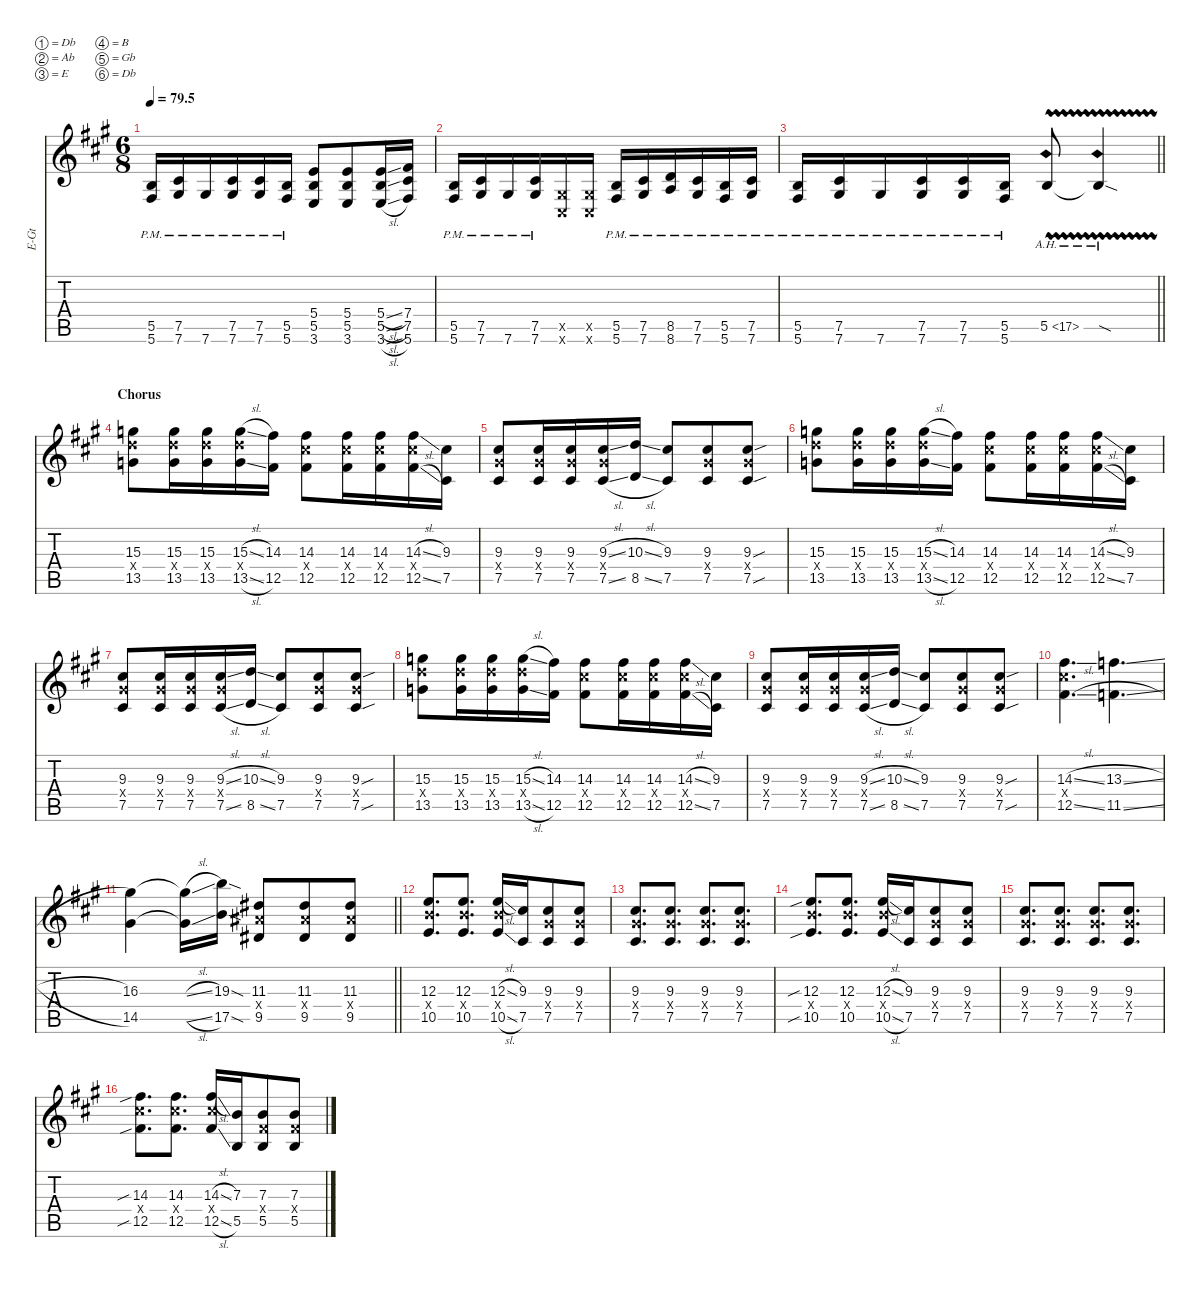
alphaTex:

\defaultSystemsLayout 4
\hideDynamics
\bracketExtendMode nobrackets
\otherSystemsTrackNameOrientation horizontal
\track ("Guitar1" "E-Gt") {instrument overdrivenguitar}
\staff {score tabs}
\tuning (Db4 Ab3 E3 B2 Gb2 Db2)
\ts (6 8)
\tempo
79.5
\accidentals auto
\clef g2
\ottava regular
\simile none
\ks a
(5.6{pm acc #} 5.5{pm acc forcenatural}).16{dy f beam Up} (7.5{pm acc #} 7.6{pm acc #}).16{beam Up} 7.6{pm acc #}.16{beam Up} (7.6{pm acc #} 7.5{pm acc #}).16{beam Up} (7.6{pm acc #} 7.5{pm acc #}).16{beam Up} (5.5{pm acc forcenatural} 5.6{pm acc #}).16{beam Up} (5.4{acc forcenatural} 3.6{acc forcenatural} 5.5{acc forcenatural}).8{beam Up} (5.4{acc forcenatural} 5.5{acc forcenatural} 3.6{acc forcenatural}).8{beam Up} (5.4{sl acc forcenatural} 5.5{sl acc forcenatural} 3.6{sl acc forcenatural}).16{beam Up} (5.6{acc #} 7.5{acc #} 7.4{acc #}).16{beam Up} |
(5.6{pm acc #} 5.5{pm acc forcenatural}).16{beam Up} (7.5{pm acc #} 7.6{pm acc #}).16{beam Up} 7.6{pm acc #}.16{beam Up} (7.6{pm acc #} 7.5{pm acc #}).16{beam Up} (0.6{x acc #} 2.5{x acc #}).16{beam Up} (0.6{x acc #} 2.5{x acc #}).16{beam Up} (5.6{pm acc #} 5.5{pm acc forcenatural}).16{beam Up} (7.6{pm acc #} 7.5{pm acc #}).16{beam Up} (8.5{pm acc forcenatural} 8.6{pm acc forcenatural}).16{beam Up} (7.6{pm acc #} 7.5{pm acc #}).16{beam Up} (5.6{pm acc #} 5.5{pm acc forcenatural}).16{beam Up} (7.5{pm acc #} 7.6{pm acc #}).16{beam Up} |
\barLineRight lightlight
(5.6{pm acc #} 5.5{pm acc forcenatural}).16{beam Up} (7.5{pm acc #} 7.6{pm acc #}).16{beam Up} 7.6{pm acc #}.16{beam Up} (7.6{pm acc #} 7.5{pm acc #}).16{beam Up} (7.6{pm acc #} 7.5{pm acc #}).16{beam Up} (5.5{pm acc forcenatural} 5.6{pm acc #}).16{beam Up} 5.5{ah 12 vw acc forcenatural}.8{beam Up} 5.5{ah 12 vw sod t acc forcenatural}.4{beam Up} |
\section ("" "Chorus")
(13.5{acc forcenatural} 15.3{acc forcenatural} 15.4{x acc forcenatural}).8{beam Down} (13.5{acc forcenatural} 15.3{acc forcenatural} 15.4{x acc forcenatural}).16{beam Down} (13.5{acc forcenatural} 15.3{acc forcenatural} 15.4{x acc forcenatural}).16{beam Down} (13.5{sl acc forcenatural} 15.3{sl acc forcenatural} 15.4{x acc forcenatural}).16{beam Down} (12.5{acc #} 14.3{acc #}).16{beam Down} (14.3{acc #} 14.4{x acc #} 12.5{acc #}).8{beam Down} (14.3{acc #} 12.5{acc #} 14.4{x acc #}).16{beam Down} (14.3{acc #} 12.5{acc #} 14.4{x acc #}).16{beam Down} (14.3{sl acc #} 12.5{sl acc #} 14.4{x acc #}).16{beam Down} (9.3{acc #} 7.5{acc #}).16{beam Down} |
(7.5{acc #} 9.4{x acc #} 9.3{acc #}).8{beam Up} (7.5{acc #} 9.4{x acc #} 9.3{acc #}).16{beam Up} (7.5{acc #} 9.4{x acc #} 9.3{acc #}).16{beam Up} (9.3{sl acc #} 9.4{x acc #} 7.5{sl acc #}).16{beam Up} (8.5{sl acc forcenatural} 10.3{sl acc forcenatural}).16{beam Up} (7.5{acc #} 9.3{acc #}).8{beam Up} (7.5{acc #} 9.4{x acc #} 9.3{acc #}).8{beam Up} (7.5{sou acc #} 9.4{x acc #} 9.3{sou acc #}).8{beam Up} |
\scale
0.380681 (13.5{acc forcenatural} 15.3{acc forcenatural} 15.4{x acc forcenatural}).8{beam Down} (13.5{acc forcenatural} 15.3{acc forcenatural} 15.4{x acc forcenatural}).16{beam Down} (13.5{acc forcenatural} 15.3{acc forcenatural} 15.4{x acc forcenatural}).16{beam Down} (13.5{sl acc forcenatural} 15.3{sl acc forcenatural} 15.4{x acc forcenatural}).16{beam Down} (12.5{acc #} 14.3{acc #}).16{beam Down} (14.3{acc #} 14.4{x acc #} 12.5{acc #}).8{beam Down} (14.3{acc #} 12.5{acc #} 14.4{x acc #}).16{beam Down} (14.3{acc #} 12.5{acc #} 14.4{x acc #}).16{beam Down} (14.3{sl acc #} 12.5{sl acc #} 14.4{x acc #}).16{beam Down} (9.3{acc #} 7.5{acc #}).16{beam Down} |
\scale
0.297174 (7.5{acc #} 9.4{x acc #} 9.3{acc #}).8{beam Up} (7.5{acc #} 9.4{x acc #} 9.3{acc #}).16{beam Up} (7.5{acc #} 9.4{x acc #} 9.3{acc #}).16{beam Up} (9.3{sl acc #} 9.4{x acc #} 7.5{sl acc #}).16{beam Up} (8.5{sl acc forcenatural} 10.3{sl acc forcenatural}).16{beam Up} (7.5{acc #} 9.3{acc #}).8{beam Up} (7.5{acc #} 9.4{x acc #} 9.3{acc #}).8{beam Up} (7.5{sou acc #} 9.4{x acc #} 9.3{sou acc #}).8{beam Up} |
\scale
0.322413 (13.5{acc forcenatural} 15.3{acc forcenatural} 15.4{x acc forcenatural}).8{beam Down} (13.5{acc forcenatural} 15.3{acc forcenatural} 15.4{x acc forcenatural}).16{beam Down} (13.5{acc forcenatural} 15.3{acc forcenatural} 15.4{x acc forcenatural}).16{beam Down} (13.5{sl acc forcenatural} 15.3{sl acc forcenatural} 15.4{x acc forcenatural}).16{beam Down} (12.5{acc #} 14.3{acc #}).16{beam Down} (14.3{acc #} 14.4{x acc #} 12.5{acc #}).8{beam Down} (14.3{acc #} 12.5{acc #} 14.4{x acc #}).16{beam Down} (14.3{acc #} 12.5{acc #} 14.4{x acc #}).16{beam Down} (14.3{sl acc #} 12.5{sl acc #} 14.4{x acc #}).16{beam Down} (9.3{acc #} 7.5{acc #}).16{beam Down} |
(7.5{acc #} 9.4{x acc #} 9.3{acc #}).8{beam Up} (7.5{acc #} 9.4{x acc #} 9.3{acc #}).16{beam Up} (7.5{acc #} 9.4{x acc #} 9.3{acc #}).16{beam Up} (9.3{sl acc #} 9.4{x acc #} 7.5{sl acc #}).16{beam Up} (8.5{sl acc forcenatural} 10.3{sl acc forcenatural}).16{beam Up} (7.5{acc #} 9.3{acc #}).8{beam Up} (7.5{acc #} 9.4{x acc #} 9.3{acc #}).8{beam Up} (7.5{sou acc #} 9.4{x acc #} 9.3{sou acc #}).8{beam Up} |
(14.4{x acc #} 14.3{sl acc #} 12.5{sl acc #}).4{d beam Down} (11.5{sl acc forcenatural} 13.3{sl acc forcenatural}).4{d beam Down} |
\barLineRight lightlight
(16.3{acc #} 14.5{acc #}).4{beam Down} (14.5{sl t acc #} 16.3{sl t acc #}).16{beam Down} (17.5{sod acc forcenatural} 19.3{sod acc forcenatural}).16{beam Down} (9.5{acc #} 11.3{acc #} 11.4{x acc #}).8{beam Up} (9.5{acc #} 11.3{acc #} 11.4{x acc #}).8{beam Up} (9.5{acc #} 11.3{acc #} 11.4{x acc #}).8{beam Up} |
(10.5{acc forcenatural} 12.3{acc forcenatural} 12.4{x acc forcenatural}).8{d beam Up} (10.5{acc forcenatural} 12.3{acc forcenatural} 12.4{x acc forcenatural}).8{d beam Up} (10.5{sl acc forcenatural} 12.3{sl acc forcenatural} 12.4{x acc forcenatural}).16{beam Up} (7.5{acc #} 9.3{acc #}).16{beam Up} (7.5{acc #} 9.3{acc #} 9.4{x acc #}).8{beam Up} (9.3{acc #} 7.5{acc #} 9.4{x acc #}).8{beam Up} |
(9.3{acc #} 7.5{acc #} 9.4{x acc #}).8{d beam Up} (9.3{acc #} 7.5{acc #} 9.4{x acc #}).8{d beam Up} (9.3{acc #} 7.5{acc #} 9.4{x acc #}).8{d beam Up} (9.3{acc #} 7.5{acc #} 9.4{x acc #}).8{d beam Up} |
(10.5{sib acc forcenatural} 12.3{sib acc forcenatural} 12.4{x acc forcenatural}).8{d beam Up} (10.5{acc forcenatural} 12.3{acc forcenatural} 12.4{x acc forcenatural}).8{d beam Up} (10.5{sl acc forcenatural} 12.3{sl acc forcenatural} 12.4{x acc forcenatural}).16{beam Up} (7.5{acc #} 9.3{acc #}).16{beam Up} (7.5{acc #} 9.3{acc #} 9.4{x acc #}).8{beam Up} (9.3{acc #} 7.5{acc #} 9.4{x acc #}).8{beam Up} |
(9.3{acc #} 7.5{acc #} 9.4{x acc #}).8{d beam Up} (9.3{acc #} 7.5{acc #} 9.4{x acc #}).8{d beam Up} (9.3{acc #} 7.5{acc #} 9.4{x acc #}).8{d beam Up} (9.3{acc #} 7.5{acc #} 9.4{x acc #}).8{d beam Up} |
(12.5{sib acc #} 14.3{sib acc #} 14.4{x acc #}).8{d beam Down} (12.5{acc #} 14.3{acc #} 14.4{x acc #}).8{d beam Down} (12.5{sl acc #} 14.3{sl acc #} 14.4{x acc #}).16{beam Up} (5.5{acc forcenatural} 7.3{acc forcenatural}).16{beam Up} (5.5{acc forcenatural} 7.3{acc forcenatural} 7.4{x acc #}).8{beam Up} (5.5{acc forcenatural} 7.3{acc forcenatural} 7.4{x acc #}).8{beam Up}
